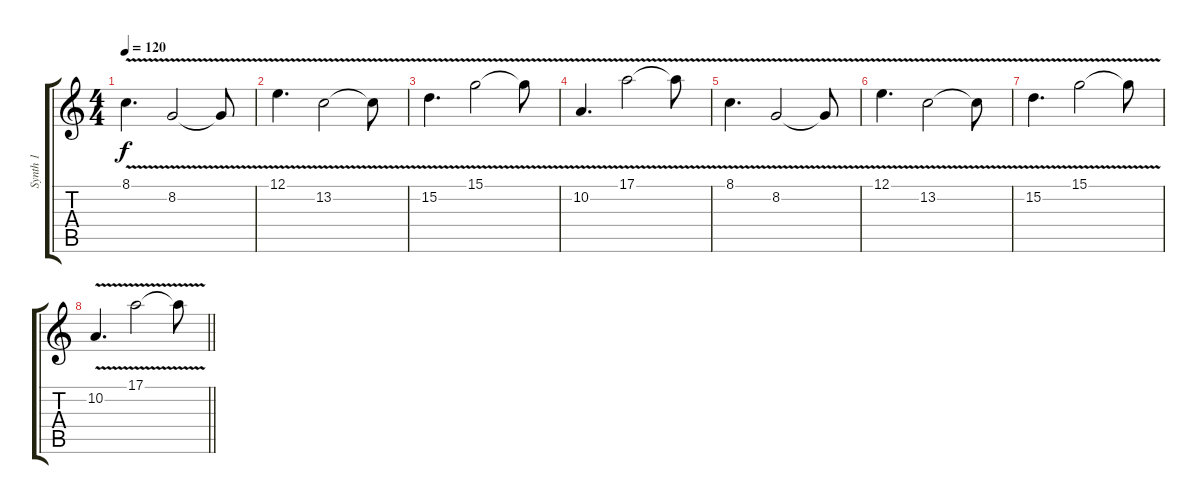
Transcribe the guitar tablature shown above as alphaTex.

\track ("Synth 1" "Synth 1") {instrument lead8bassandlead}
\staff {score tabs}
\tuning (E4 B3 G3 D3 A2 E2) {hide}
\ts (4 4)
\tempo 120
\clef g2
\ks c
8.1{v}.4{d dy f} 8.2{v}.2 8.2{t}.8 |
12.1{v}.4{d} 13.2{v}.2 13.2{t}.8 |
15.2{v}.4{d} 15.1{v}.2 15.1{t}.8 |
10.2{v}.4{d} 17.1{v}.2 17.1{t}.8 |
8.1{v}.4{d} 8.2{v}.2 8.2{t}.8 |
12.1{v}.4{d} 13.2{v}.2 13.2{t}.8 |
15.2{v}.4{d} 15.1{v}.2 15.1{t}.8 |
\barLineRight lightlight
10.2{v}.4{d} 17.1{v}.2 17.1{t}.8
